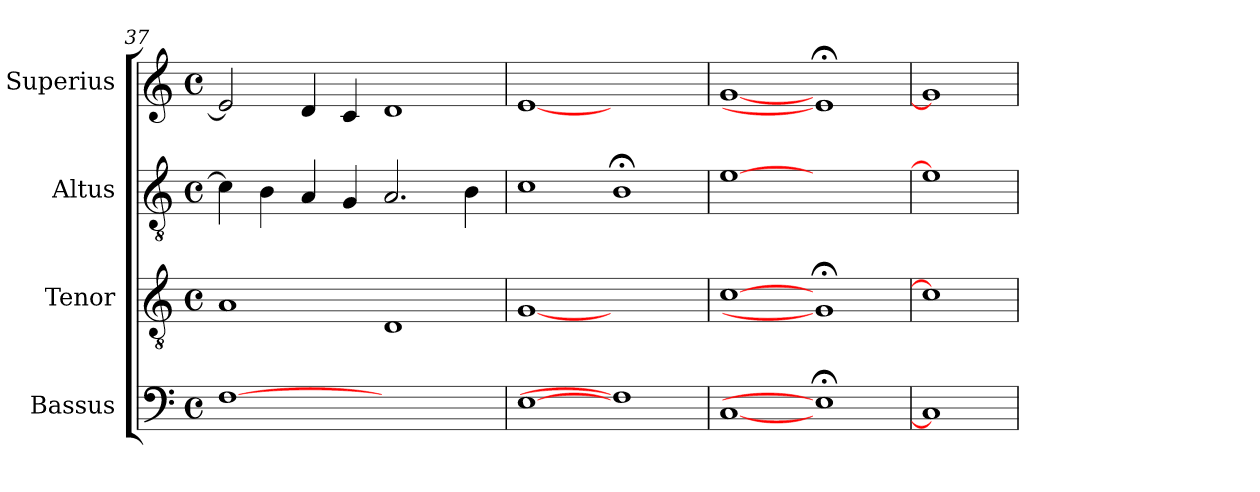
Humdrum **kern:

**kern	**kern	**kern	**kern
*part4	*part3	*part2	*part1
*staff4	*staff3	*staff2	*staff1
*I"Bassus	*I"Tenor	*I"Altus	*I"Superius
*I'B.	*I'T.	*I'T.	*I'S.
*clefF4	*clefGv2	*clefGv2	*clefG2
*	*ITrd7c12	*ITrd7c12	*
*k[]	*k[]	*k[]	*k[]
*C:	*C:	*C:	*C:
*M4/4	*M4/4	*M4/4	*M4/4
*met(c)	*met(c)	*met(c)	*met(c)
=37	=37	=37	=37
[1Fi	1AAi	4Ci\]	2ei/]
.	.	4BBi\	.
.	.	4AAi/	4di/
.	.	4GGi/	4ci/
1ryy	1DDi	2.AAi/	1di
.	.	4BBi\	.
=38	=38	=38	=38
[1Ei	[1GGi	1Ci	[1ei
1Fi]	1ryy	1BB;i	1ryy
=39	=39	=39	=39
[1Ci	[1Ci	[1Ei	[1gi
1E;i]	1GG;i]	1ryy	1e;i]
=40	=40	=40	=40
1Ci]	1Ci]	1Ei]	1gi]
=	=	=	=
*-	*-	*-	*-
